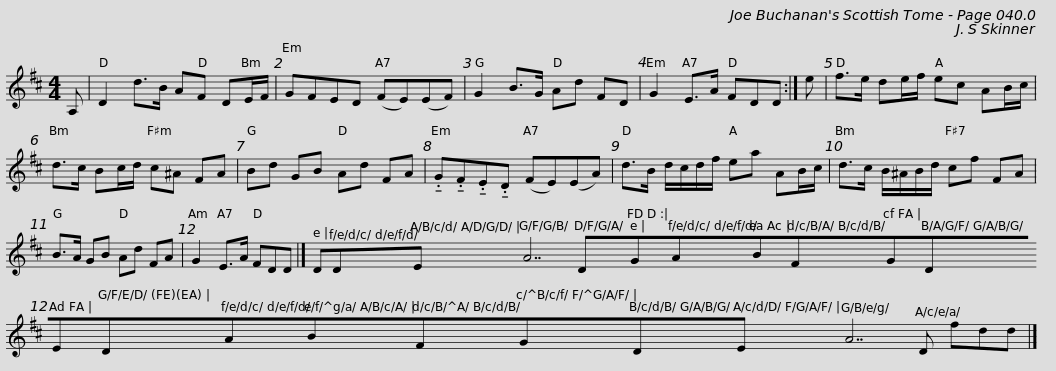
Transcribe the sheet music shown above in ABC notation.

X:1
L:1/8
M:4/4
I:linebreak $
K:D
V:1 treble
V:1
 A, | D2 d>B AF DE/F/ | GFED (FE)(EF) | G2 B>G Ad FD | G2 E>A FDD :| %5
 e |$ f>e de/f/ ec AB/c/ | d>c Bc/d/ c^A FA | Bd GB Ad FA | .!tenuto!G.!tenuto!F.!tenuto!E.!tenuto!D (FE)(EA) |$ %10
 d>B d/c/d/f/ ea AB/c/ | d>c B/^A/B/d/ cf FA | B>A GB Ad FA | G2 E>A FDD |]$ DDE A7 DGABFGDEDABFGDE A7 D fdd |] %15
